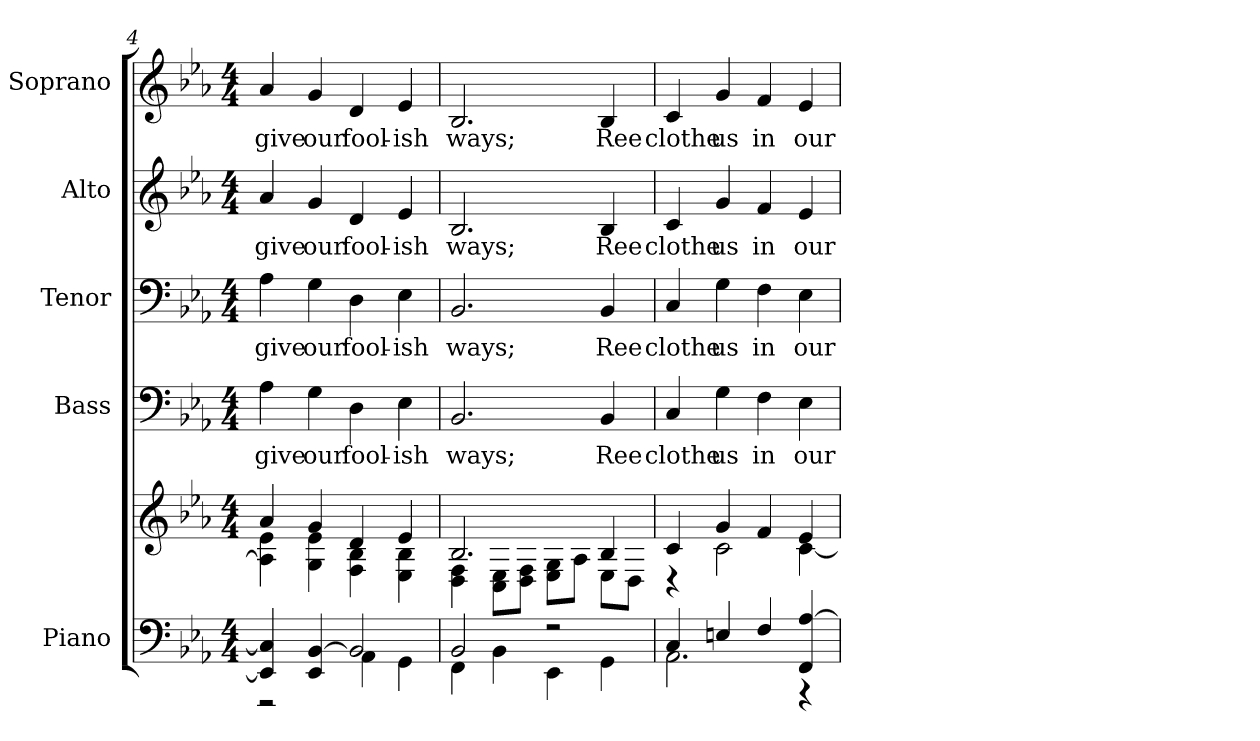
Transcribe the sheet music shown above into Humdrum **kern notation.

**kern	**kern	**kern	**text	**kern	**text	**kern	**text	**kern	**text
*part5	*part5	*part4	*part4	*part3	*part3	*part2	*part2	*part1	*part1
*staff6	*staff5	*staff4	*staff4	*staff3	*staff3	*staff2	*staff2	*staff1	*staff1
*I"Piano	*	*I"Bass	*	*I"Tenor	*	*I"Alto	*	*I"Soprano	*
*I'Pno.	*	*I'B.	*	*I'T.	*	*I'A.	*	*I'S.	*
*clefF4	*clefG2	*clefF4	*	*clefF4	*	*clefG2	*	*clefG2	*
*k[b-e-a-]	*k[b-e-a-]	*k[b-e-a-]	*	*k[b-e-a-]	*	*k[b-e-a-]	*	*k[b-e-a-]	*
*E-:	*E-:	*E-:	*	*E-:	*	*E-:	*	*E-:	*
*M4/4	*M4/4	*M4/4	*	*M4/4	*	*M4/4	*	*M4/4	*
=4	=4	=4	=4	=4	=4	=4	=4	=4	=4
*^	*^	*	*	*	*	*	*	*	*
!	!	!	!	!	!LO:LY:b:color=#000000	!	!	!	!	!	!
!	!	!	!	!	!	!	!LO:LY:b:color=#000000	!	!	!	!
!	!	!	!	!	!	!	!	!	!LO:LY:b:color=#000000	!	!
!	!	!	!	!	!	!	!	!	!	!	!LO:LY:b:color=#000000
4EE-i/] 4Ci]	2r	4a-i/	4A-i\] 4e-i	4A-i\	-give	4A-i\	-give	4a-i/	-give	4a-i/	-give
!	!	!	!	!	!LO:LY:b:color=#000000	!	!	!	!	!	!
!	!	!	!	!	!	!	!LO:LY:b:color=#000000	!	!	!	!
!	!	!	!	!	!	!	!	!	!LO:LY:b:color=#000000	!	!
!	!	!	!	!	!	!	!	!	!	!	!LO:LY:b:color=#000000
4EE-i/ [>4BB-i	.	4gi/	4Gi\ 4e-i	4Gi\	our	4Gi\	our	4gi/	our	4gi/	our
!	!	!	!	!	!LO:LY:b:color=#000000	!	!	!	!	!	!
!	!	!	!	!	!	!	!LO:LY:b:color=#000000	!	!	!	!
!	!	!	!	!	!	!	!	!	!LO:LY:b:color=#000000	!	!
!	!	!	!	!	!	!	!	!	!	!	!LO:LY:b:color=#000000
2BB-i/]	4AA-i\	4di/	4Fi\ 4B-i	4Di\	fool-	4Di\	fool-	4di/	fool-	4di/	fool-
!	!	!	!	!	!LO:LY:b:color=#000000	!	!	!	!	!	!
!	!	!	!	!	!	!	!LO:LY:b:color=#000000	!	!	!	!
!	!	!	!	!	!	!	!	!	!LO:LY:b:color=#000000	!	!
!	!	!	!	!	!	!	!	!	!	!	!LO:LY:b:color=#000000
.	4GGi\	4e-i/	4E-i\ 4B-i	4E-i\	-ish	4E-i\	-ish	4e-i/	-ish	4e-i/	-ish
!!LO:PB:g=z
=5	=5	=5	=5	=5	=5	=5	=5	=5	=5	=5	=5
!	!	!	!	!	!LO:LY:b:color=#000000	!	!	!	!	!	!
!	!	!	!	!	!	!	!LO:LY:b:color=#000000	!	!	!	!
!	!	!	!	!	!	!	!	!	!LO:LY:b:color=#000000	!	!
!	!	!	!	!	!	!	!	!	!	!	!LO:LY:b:color=#000000
2BB-i/	4FFi\	2.B-i/	4Di\ 4Fi	2.BB-i/	ways;	2.BB-i/	ways;	2.B-i/	ways;	2.B-i/	ways;
.	4BB-i\	.	8Ci\ 8E-iL	.	.	.	.	.	.	.	.
.	.	.	8Di\ 8FiJ	.	.	.	.	.	.	.	.
2r	4EE-i\	.	8E-i\ 8GiL	.	.	.	.	.	.	.	.
.	.	.	8A-i\J	.	.	.	.	.	.	.	.
!	!	!	!	!	!LO:LY:b:color=#000000	!	!	!	!	!	!
!	!	!	!	!	!	!	!LO:LY:b:color=#000000	!	!	!	!
!	!	!	!	!	!	!	!	!	!LO:LY:b:color=#000000	!	!
!	!	!	!	!	!	!	!	!	!	!	!LO:LY:b:color=#000000
.	4GGi\	4B-i/	8E-i\L	4BB-i/	Ree	4BB-i/	Ree	4B-i/	Ree	4B-i/	Ree
.	.	.	8Di\J	.	.	.	.	.	.	.	.
=6	=6	=6	=6	=6	=6	=6	=6	=6	=6	=6	=6
!	!	!	!	!	!LO:LY:b:color=#000000	!	!	!	!	!	!
!	!	!	!	!	!	!	!LO:LY:b:color=#000000	!	!	!	!
!	!	!	!	!	!	!	!	!	!LO:LY:b:color=#000000	!	!
!	!	!	!	!	!	!	!	!	!	!	!LO:LY:b:color=#000000
4Ci/	2.AA-i\	4ci/	4r	4Ci/	clothe	4Ci/	clothe	4ci/	clothe	4ci/	clothe
!	!	!	!	!	!LO:LY:b:color=#000000	!	!	!	!	!	!
!	!	!	!	!	!	!	!LO:LY:b:color=#000000	!	!	!	!
!	!	!	!	!	!	!	!	!	!LO:LY:b:color=#000000	!	!
!	!	!	!	!	!	!	!	!	!	!	!LO:LY:b:color=#000000
4Eni/	.	4gi/	2ci\	4Gi\	us	4Gi\	us	4gi/	us	4gi/	us
!	!	!	!	!	!LO:LY:b:color=#000000	!	!	!	!	!	!
!	!	!	!	!	!	!	!LO:LY:b:color=#000000	!	!	!	!
!	!	!	!	!	!	!	!	!	!LO:LY:b:color=#000000	!	!
!	!	!	!	!	!	!	!	!	!	!	!LO:LY:b:color=#000000
4Fi/	.	4fi/	.	4Fi\	in	4Fi\	in	4fi/	in	4fi/	in
!	!	!	!	!	!LO:LY:b:color=#000000	!	!	!	!	!	!
!	!	!	!	!	!	!	!LO:LY:b:color=#000000	!	!	!	!
!	!	!	!	!	!	!	!	!	!LO:LY:b:color=#000000	!	!
!	!	!	!	!	!	!	!	!	!	!	!LO:LY:b:color=#000000
4FFi/ [>4A-i	4r	4e-i/	[<4ci\	4E-i\	our	4E-i\	our	4e-i/	our	4e-i/	our
*v	*v	*	*	*	*	*	*	*	*	*	*
*	*v	*v	*	*	*	*	*	*	*	*
=	=	=	=	=	=	=	=	=	=
*-	*-	*-	*-	*-	*-	*-	*-	*-	*-
